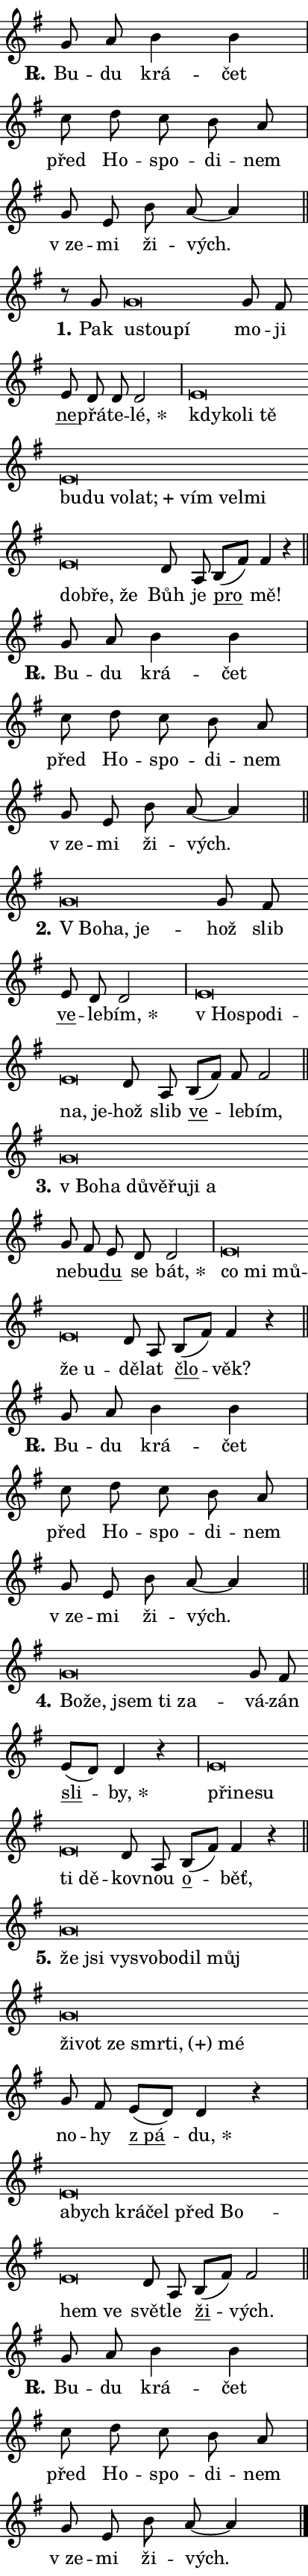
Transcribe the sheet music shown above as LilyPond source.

\version "2.22.1"
\header { tagline = "" }
\paper {
  indent = 0\cm
  top-margin = 0\cm
  right-margin = 0\cm
  bottom-margin = 0\cm
  left-margin = 0\cm
  paper-width = 7\cm
  page-breaking = #ly:one-page-breaking
  system-system-spacing.basic-distance = #11
  score-system-spacing.basic-distance = #11.3
  ragged-last = ##f
}


%% Author: Thomas Morley
%% https://lists.gnu.org/archive/html/lilypond-user/2020-05/msg00002.html
#(define (line-position grob)
"Returns position of @var[grob} in current system:
   @code{'start}, if at first time-step
   @code{'end}, if at last time-step
   @code{'middle} otherwise
"
  (let* ((col (ly:item-get-column grob))
         (ln (ly:grob-object col 'left-neighbor))
         (rn (ly:grob-object col 'right-neighbor))
         (col-to-check-left (if (ly:grob? ln) ln col))
         (col-to-check-right (if (ly:grob? rn) rn col))
         (break-dir-left
           (and
             (ly:grob-property col-to-check-left 'non-musical #f)
             (ly:item-break-dir col-to-check-left)))
         (break-dir-right
           (and
             (ly:grob-property col-to-check-right 'non-musical #f)
             (ly:item-break-dir col-to-check-right))))
        (cond ((eqv? 1 break-dir-left) 'start)
              ((eqv? -1 break-dir-right) 'end)
              (else 'middle))))

#(define (tranparent-at-line-position vctor)
  (lambda (grob)
  "Relying on @code{line-position} select the relevant enry from @var{vctor}.
Used to determine transparency,"
    (case (line-position grob)
      ((end) (not (vector-ref vctor 0)))
      ((middle) (not (vector-ref vctor 1)))
      ((start) (not (vector-ref vctor 2))))))

noteHeadBreakVisibility =
#(define-music-function (break-visibility)(vector?)
"Makes @code{NoteHead}s transparent relying on @var{break-visibility}"
#{
  \override NoteHead.transparent =
    #(tranparent-at-line-position break-visibility)
#})

#(define delete-ledgers-for-transparent-note-heads
  (lambda (grob)
    "Reads whether a @code{NoteHead} is transparent.
If so this @code{NoteHead} is removed from @code{'note-heads} from
@var{grob}, which is supposed to be @code{LedgerLineSpanner}.
As a result ledgers are not printed for this @code{NoteHead}"
    (let* ((nhds-array (ly:grob-object grob 'note-heads))
           (nhds-list
             (if (ly:grob-array? nhds-array)
                 (ly:grob-array->list nhds-array)
                 '()))
           ;; Relies on the transparent-property being done before
           ;; Staff.LedgerLineSpanner.after-line-breaking is executed.
           ;; This is fragile ...
           (to-keep
             (remove
               (lambda (nhd)
                 (ly:grob-property nhd 'transparent #f))
               nhds-list)))
      ;; TODO find a better method to iterate over grob-arrays, similiar
      ;; to filter/remove etc for lists
      ;; For now rebuilt from scratch
      (set! (ly:grob-object grob 'note-heads)  '())
      (for-each
        (lambda (nhd)
          (ly:pointer-group-interface::add-grob grob 'note-heads nhd))
        to-keep))))

hideNotes = {
  \noteHeadBreakVisibility #begin-of-line-visible
}
unHideNotes = {
  \noteHeadBreakVisibility #all-visible
}

% work-around for resetting accidentals
% https://lilypond.org/doc/v2.23/Documentation/notation/displaying-rhythms#unmetered-music
cadenzaMeasure = {
  \cadenzaOff
  \partial 1024 s1024
  \cadenzaOn
}

#(define-markup-command (accent layout props text) (markup?)
  "Underline accented syllable"
  (interpret-markup layout props
    #{\markup \override #'(offset . 4.3) \underline { #text }#}))

responsum = \markup \concat {
  "R" \hspace #-1.05 \path #0.1 #'((moveto 0 0.07) (lineto 0.9 0.8)) \hspace #0.05 "."
}

\layout {
    \context {
        \Staff
        \remove "Time_signature_engraver"
        \override LedgerLineSpanner.after-line-breaking = #delete-ledgers-for-transparent-note-heads
    }
    \context {
        \Voice {
            \override NoteHead.output-attributes = #'((class . "notehead"))
            \override Hairpin.height = #0.55
        }
    }
    \context {
        \Lyrics {
            \override StanzaNumber.output-attributes = #'((class . "stanzanumber"))
            \override LyricSpace.minimum-distance = #0.9
            \override LyricText.font-name = #"TeX Gyre Schola"
            \override LyricText.font-size = 1
            \override StanzaNumber.font-name = #"TeX Gyre Schola Bold"
            \override StanzaNumber.font-size = 1
        }
    }
}

% magnetic-lyrics.ily
%
%   written by
%     Jean Abou Samra <jean@abou-samra.fr>
%     Werner Lemberg <wl@gnu.org>
%
%   adapted by
%     Jiri Hon <jiri.hon@gmail.com>
%
% Version 2022-Apr-15

% https://www.mail-archive.com/lilypond-user@gnu.org/msg149350.html

#(define (Left_hyphen_pointer_engraver context)
   "Collect syllable-hyphen-syllable occurrences in lyrics and store
them in properties.  This engraver only looks to the left.  For
example, if the lyrics input is @code{foo -- bar}, it does the
following.

@itemize @bullet
@item
Set the @code{text} property of the @code{LyricHyphen} grob between
@q{foo} and @q{bar} to @code{foo}.

@item
Set the @code{left-hyphen} property of the @code{LyricText} grob with
text @q{foo} to the @code{LyricHyphen} grob between @q{foo} and
@q{bar}.
@end itemize

Use this auxiliary engraver in combination with the
@code{lyric-@/text::@/apply-@/magnetic-@/offset!} hook."
   (let ((hyphen #f)
         (text #f))
     (make-engraver
      (acknowledgers
       ((lyric-syllable-interface engraver grob source-engraver)
        (set! text grob)))
      (end-acknowledgers
       ((lyric-hyphen-interface engraver grob source-engraver)
        ;(when (not (grob::has-interface grob 'lyric-space-interface))
          (set! hyphen grob)));)
      ((stop-translation-timestep engraver)
       (when (and text hyphen)
         (ly:grob-set-object! text 'left-hyphen hyphen))
       (set! text #f)
       (set! hyphen #f)))))

#(define (lyric-text::apply-magnetic-offset! grob)
   "If the space between two syllables is less than the value in
property @code{LyricText@/.details@/.squash-threshold}, move the right
syllable to the left so that it gets concatenated with the left
syllable.

Use this function as a hook for
@code{LyricText@/.after-@/line-@/breaking} if the
@code{Left_@/hyphen_@/pointer_@/engraver} is active."
   (let ((hyphen (ly:grob-object grob 'left-hyphen #f)))
     (when hyphen
       (let ((left-text (ly:spanner-bound hyphen LEFT)))
         (when (grob::has-interface left-text 'lyric-syllable-interface)
           (let* ((common (ly:grob-common-refpoint grob left-text X))
                  (this-x-ext (ly:grob-extent grob common X))
                  (left-x-ext
                   (begin
                     ;; Trigger magnetism for left-text.
                     (ly:grob-property left-text 'after-line-breaking)
                     (ly:grob-extent left-text common X)))
                  ;; `delta` is the gap width between two syllables.
                  (delta (- (interval-start this-x-ext)
                            (interval-end left-x-ext)))
                  (details (ly:grob-property grob 'details))
                  (threshold (assoc-get 'squash-threshold details 0.2)))
             (when (< delta threshold)
               (let* (;; We have to manipulate the input text so that
                      ;; ligatures crossing syllable boundaries are not
                      ;; disabled.  For languages based on the Latin
                      ;; script this is essentially a beautification.
                      ;; However, for non-Western scripts it can be a
                      ;; necessity.
                      (lt (ly:grob-property left-text 'text))
                      (rt (ly:grob-property grob 'text))
                      (is-space (grob::has-interface hyphen 'lyric-space-interface))
                      (space (if is-space " " ""))
                      (space-markup (grob-interpret-markup grob " "))
                      (space-size (interval-length (ly:stencil-extent space-markup X)))
                      (extra-delta (if is-space space-size 0))
                      ;; Append new syllable.
                      (ltrt-space (if (and (string? lt) (string? rt))
                                (string-append lt space rt)
                                (make-concat-markup (list lt space rt))))
                      ;; Right-align `ltrt` to the right side.
                      (ltrt-space-markup (grob-interpret-markup
                               grob
                               (make-translate-markup
                                (cons (interval-length this-x-ext) 0)
                                (make-right-align-markup ltrt-space)))))
                 (begin
                   ;; Don't print `left-text`.
                   (ly:grob-set-property! left-text 'stencil #f)
                   ;; Set text and stencil (which holds all collected
                   ;; syllables so far) and shift it to the left.
                   (ly:grob-set-property! grob 'text ltrt-space)
                   (ly:grob-set-property! grob 'stencil ltrt-space-markup)
                   (ly:grob-translate-axis! grob (- (- delta extra-delta)) X))))))))))


#(define (lyric-hyphen::displace-bounds-first grob)
   ;; Make very sure this callback isn't triggered too early.
   (let ((left (ly:spanner-bound grob LEFT))
         (right (ly:spanner-bound grob RIGHT)))
     (ly:grob-property left 'after-line-breaking)
     (ly:grob-property right 'after-line-breaking)
     (ly:lyric-hyphen::print grob)))

squashThreshold = #0.4

\layout {
  \context {
    \Lyrics
    \consists #Left_hyphen_pointer_engraver
    \override LyricText.after-line-breaking =
      #lyric-text::apply-magnetic-offset!
    \override LyricHyphen.stencil = #lyric-hyphen::displace-bounds-first
    \override LyricText.details.squash-threshold = \squashThreshold
    \override LyricHyphen.minimum-distance = 0
    \override LyricHyphen.minimum-length = \squashThreshold
  }
}

squash = \override LyricText.details.squash-threshold = 9999
unSquash = \override LyricText.details.squash-threshold = \squashThreshold

left = \override LyricText.self-alignment-X = #LEFT
unLeft = \revert LyricText.self-alignment-X

starOffset = #(lambda (grob) 
                (let ((x_offset (ly:self-alignment-interface::aligned-on-x-parent grob)))
                  (if (= x_offset 0) 0 (+ x_offset 1.2))))

star = #(define-music-function (syllable)(string?)
"Append star separator at the end of a syllable"
#{
  \once \override LyricText.X-offset = #starOffset
  \lyricmode { \markup {
    #syllable
    \override #'((font-name . "TeX Gyre Schola Bold")) \hspace #0.2 \lower #0.65 \larger "*"
  } }
#})

starAccent = #(define-music-function (syllable)(string?)
"Append star separator at the end of a syllable and make accent"
#{
  \once \override LyricText.X-offset = #starOffset
  \lyricmode { \markup {
    \accent #syllable
    \override #'((font-name . "TeX Gyre Schola Bold")) \hspace #0.2 \lower #0.65 \larger "*"
  } }
#})

breath = #(define-music-function (syllable)(string?)
"Append breathing indicator at the end of a syllable"
#{
  \lyricmode { \markup { #syllable "+" } }
#})

optionalBreath = #(define-music-function (syllable)(string?)
"Append optional breathing indicator at the end of a syllable"
#{
  \lyricmode { \markup { #syllable "(+)" } }
#})


\score {
    <<
        \new Voice = "melody" { \cadenzaOn \key g \major \relative { g'8 a b4 b \cadenzaMeasure \bar "|" c8 d c b a \cadenzaMeasure \bar "|" g e b' a~ a4 \cadenzaMeasure \bar "||" \break } }
        \new Lyrics \lyricsto "melody" { \lyricmode { \set stanza = \responsum
Bu -- du krá -- čet před Ho -- spo -- di -- nem "v ze" -- mi ži -- vých. } }
    >>
    \layout {}
}

\score {
    <<
        \new Voice = "melody" { \cadenzaOn \key g \major \relative { r8 g'8 g\breve*1/16 \hideNotes \breve*1/16 \breve*1/16 \bar "" \unHideNotes g8 fis \bar "" e d d d2 \cadenzaMeasure \bar "|" e\breve*1/16 \hideNotes \breve*1/16 \bar "" \breve*1/16 \bar "" \breve*1/16 \bar "" \breve*1/16 \bar "" \breve*1/16 \bar "" \breve*1/16 \bar "" \breve*1/16 \bar "" \breve*1/16 \bar "" \breve*1/16 \bar "" \breve*1/16 \bar "" \breve*1/16 \bar "" \breve*1/16 \breve*1/16 \bar "" \unHideNotes d8 a \bar "" b[( fis')] fis4 r \cadenzaMeasure \bar "||" \break } }
        \new Lyrics \lyricsto "melody" { \lyricmode { \set stanza = "1."
Pak \left u -- \squash stou -- pí \unLeft \unSquash mo -- ji \markup \accent ne -- přá -- te -- \star lé, \left kdy -- \squash ko -- li tě bu -- du vo -- \breath "lat;" vím vel -- mi dob -- ře, že \unLeft \unSquash Bůh je \markup \accent pro mě! } }
    >>
    \layout {}
}

\score {
    <<
        \new Voice = "melody" { \cadenzaOn \key g \major \relative { g'8 a b4 b \cadenzaMeasure \bar "|" c8 d c b a \cadenzaMeasure \bar "|" g e b' a~ a4 \cadenzaMeasure \bar "||" \break } }
        \new Lyrics \lyricsto "melody" { \lyricmode { \set stanza = \responsum
Bu -- du krá -- čet před Ho -- spo -- di -- nem "v ze" -- mi ži -- vých. } }
    >>
    \layout {}
}

\score {
    <<
        \new Voice = "melody" { \cadenzaOn \key g \major \relative { g'\breve*1/16 \hideNotes \breve*1/16 \breve*1/16 \bar "" \unHideNotes g8 fis \bar "" e d d2 \cadenzaMeasure \bar "|" e\breve*1/16 \hideNotes \breve*1/16 \bar "" \breve*1/16 \bar "" \breve*1/16 \breve*1/16 \bar "" \unHideNotes d8 a \bar "" b[( fis')] fis fis2 \cadenzaMeasure \bar "||" \break } }
        \new Lyrics \lyricsto "melody" { \lyricmode { \set stanza = "2."
\left "V Bo" -- \squash ha, je -- \unLeft \unSquash hož slib \markup \accent ve -- le -- \star bím, \left "v Ho" -- \squash spo -- di -- na, je -- \unLeft \unSquash hož slib \markup \accent ve -- le -- bím, } }
    >>
    \layout {}
}

\score {
    <<
        \new Voice = "melody" { \cadenzaOn \key g \major \relative { g'\breve*1/16 \hideNotes \breve*1/16 \bar "" \breve*1/16 \bar "" \breve*1/16 \bar "" \breve*1/16 \bar "" \breve*1/16 \breve*1/16 \bar "" \unHideNotes g8 fis \bar "" e d d2 \cadenzaMeasure \bar "|" e\breve*1/16 \hideNotes \breve*1/16 \bar "" \breve*1/16 \bar "" \breve*1/16 \breve*1/16 \bar "" \unHideNotes d8 a \bar "" b[( fis')] fis4 r \cadenzaMeasure \bar "||" \break } }
        \new Lyrics \lyricsto "melody" { \lyricmode { \set stanza = "3."
\left "v Bo" -- \squash ha dů -- vě -- řu -- ji a \unLeft \unSquash ne -- bu -- \markup \accent du se \star bát, \left co \squash mi mů -- že u -- \unLeft \unSquash dě -- lat \markup \accent člo -- věk? } }
    >>
    \layout {}
}

\score {
    <<
        \new Voice = "melody" { \cadenzaOn \key g \major \relative { g'8 a b4 b \cadenzaMeasure \bar "|" c8 d c b a \cadenzaMeasure \bar "|" g e b' a~ a4 \cadenzaMeasure \bar "||" \break } }
        \new Lyrics \lyricsto "melody" { \lyricmode { \set stanza = \responsum
Bu -- du krá -- čet před Ho -- spo -- di -- nem "v ze" -- mi ži -- vých. } }
    >>
    \layout {}
}

\score {
    <<
        \new Voice = "melody" { \cadenzaOn \key g \major \relative { g'\breve*1/16 \hideNotes \breve*1/16 \bar "" \breve*1/16 \bar "" \breve*1/16 \breve*1/16 \bar "" \unHideNotes g8 fis \bar "" e[( d)] d4 r \cadenzaMeasure \bar "|" e\breve*1/16 \hideNotes \breve*1/16 \bar "" \breve*1/16 \bar "" \breve*1/16 \breve*1/16 \bar "" \unHideNotes d8 a \bar "" b[( fis')] fis4 r \cadenzaMeasure \bar "||" \break } }
        \new Lyrics \lyricsto "melody" { \lyricmode { \set stanza = "4."
\left Bo -- \squash že, jsem ti za -- \unLeft \unSquash vá -- zán \markup \accent sli -- \star by, \left při -- \squash ne -- su ti dě -- \unLeft \unSquash kov -- nou \markup \accent o -- běť, } }
    >>
    \layout {}
}

\score {
    <<
        \new Voice = "melody" { \cadenzaOn \key g \major \relative { g'\breve*1/16 \hideNotes \breve*1/16 \bar "" \breve*1/16 \bar "" \breve*1/16 \bar "" \breve*1/16 \bar "" \breve*1/16 \bar "" \breve*1/16 \bar "" \breve*1/16 \bar "" \breve*1/16 \bar "" \breve*1/16 \bar "" \breve*1/16 \bar "" \breve*1/16 \breve*1/16 \bar "" \unHideNotes g8 fis \bar "" e[( d)] d4 r \cadenzaMeasure \bar "|" e\breve*1/16 \hideNotes \breve*1/16 \bar "" \breve*1/16 \bar "" \breve*1/16 \bar "" \breve*1/16 \bar "" \breve*1/16 \bar "" \breve*1/16 \breve*1/16 \bar "" \unHideNotes d8 a \bar "" b[( fis')] fis2 \cadenzaMeasure \bar "||" \break } }
        \new Lyrics \lyricsto "melody" { \lyricmode { \set stanza = "5."
\left že \squash jsi vy -- svo -- bo -- dil můj ži -- vot ze smr -- \optionalBreath ti, mé \unLeft \unSquash no -- hy \markup \accent "z pá" -- \star du, \left a -- \squash bych krá -- čel před Bo -- hem ve \unLeft \unSquash svět -- le \markup \accent ži -- vých. } }
    >>
    \layout {}
}

\score {
    <<
        \new Voice = "melody" { \cadenzaOn \key g \major \relative { g'8 a b4 b \cadenzaMeasure \bar "|" c8 d c b a \cadenzaMeasure \bar "|" g e b' a~ a4 \cadenzaMeasure \bar "||" \break } \bar "|." }
        \new Lyrics \lyricsto "melody" { \lyricmode { \set stanza = \responsum
Bu -- du krá -- čet před Ho -- spo -- di -- nem "v ze" -- mi ži -- vých. } }
    >>
    \layout {}
}
